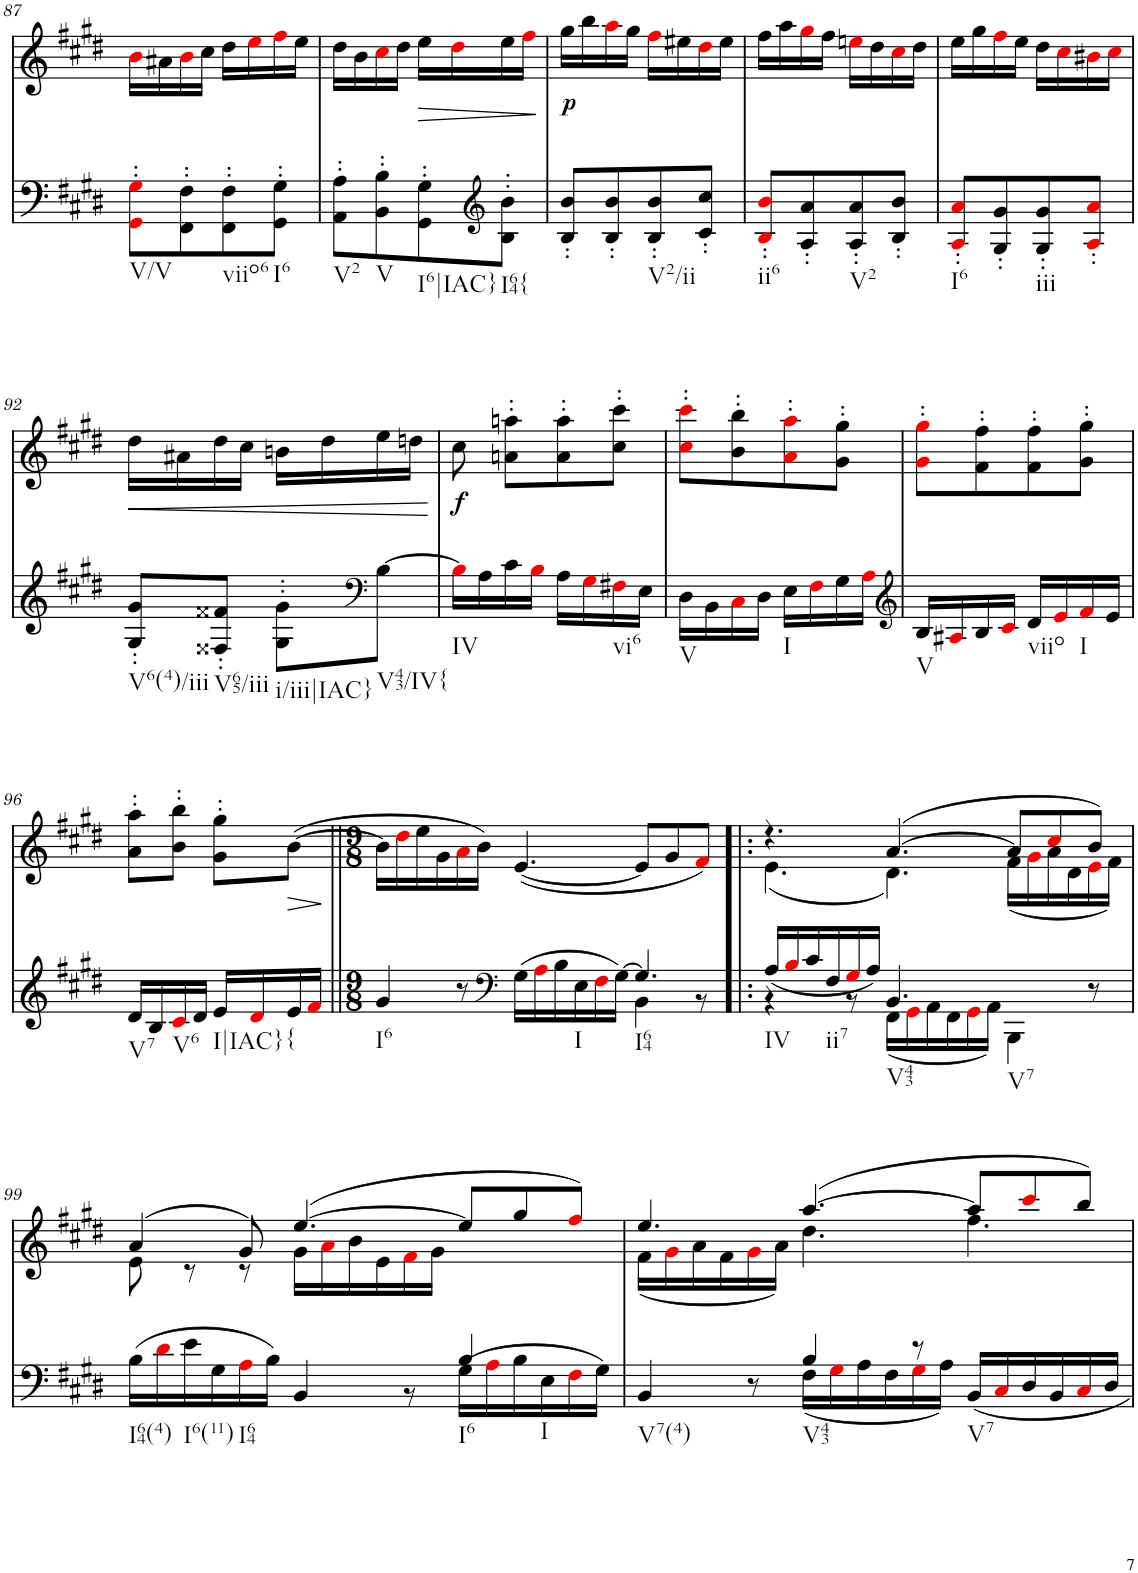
**kern	**kern	**text	**dynam
*part2	*part1	*part1	*part1
*staff2	*staff1	*staff1	*staff1
*I"Piano	*I"Piano	*	*
*I'Pno	*I'Pno	*	*
!!LO:PB:g=z
*clefF4	*clefG2	*	*
*k[f#c#g#d#]	*k[f#c#g#d#]	*	*
*E:	*E:	*	*
*M2/4	*M2/4	*	*
=87	=87	=87	=87
!LO:TX:b:t=V/V	!	!	!
8GG#i\' 8G#i\'L	16bi\LL	.	.
.	16a#X\	.	.
8FF#\' 8F#\'	16bi\	.	.
.	16cc#\JJ	.	.
!LO:TX:b:t=viio6	!	!	!
8FF#\' 8F#\'	16dd#\LL	.	.
.	16eei\	.	.
!LO:TX:b:t=I6	!	!	!
8GG#\' 8G#\'J	16ff#i\	.	.
.	16ee\JJ	.	.
=88	=88	=88	=88
!LO:TX:b:t=V2	!	!	!
8AA\' 8A\'L	16dd#\LL	.	.
.	16b\	.	.
!LO:TX:b:t=V	!	!	!
8BB\' 8B\'	16cc#i\	.	.
.	16dd#\JJ	.	.
!LO:TX:b:t=I6|IAC}	!	!	!
!	!	!	!LO:HP:b
8GG#\' 8G#\'	16ee\LL	.	>
.	16dd#i\	.	.
*clefG2	*	*	*
!LO:TX:b:t=I64{	!	!	!
8B\' 8b\'J	16ee\	.	.
.	16ff#i\JJ	.	.
.	.	.	]
=89	=89	=89	=89
!	!	!LO:LY:b	!
8B/' 8b/'L	16gg#\LL	.	.
.	16bb\	.	.
8B/' 8b/'	16aai\	.	.
.	16gg#\JJ	.	.
!LO:TX:b:t=V2/ii	!	!	!
8B/' 8b/'	16ff#i\LL	.	.
.	16ee#X\	.	.
8c#/' 8cc#/'J	16dd#i\	.	.
.	16ee#\JJ	.	.
=90	=90	=90	=90
!LO:TX:b:t=ii6	!	!	!
8Bi/' 8bi/'L	16ff#\LL	.	.
.	16aa\	.	.
8A/' 8a/'	16gg#i\	.	.
.	16ff#\JJ	.	.
!LO:TX:b:t=V2	!	!	!
8A/' 8a/'	16eeni\LL	.	.
.	16dd#\	.	.
8B/' 8b/'J	16cc#i\	.	.
.	16dd#\JJ	.	.
=91	=91	=91	=91
!LO:TX:b:t=I6	!	!	!
8Ai/' 8ai/'L	16ee\LL	.	.
.	16gg#\	.	.
8G#/' 8g#/'	16ff#i\	.	.
.	16ee\JJ	.	.
!LO:TX:b:t=iii	!	!	!
8G#/' 8g#/'	16dd#\LL	.	.
.	16cc#i\	.	.
8Ai/' 8ai/'J	16b#Xi\	.	.
.	16cc#i\JJ	.	.
!!LO:LB:g=z
=92	=92	=92	=92
!LO:TX:b:t=V6(4)/iii	!	!	!
!	!	!	!LO:HP:b
8G#/' 8g#/'L	16dd#\LL	.	<
.	16a#X\	.	.
!LO:TX:b:t=V65/iii	!	!	!
8F##X/' 8f##X/'J	16dd#\	.	.
.	16cc#\JJ	.	.
!LO:TX:b:t=i/iii|IAC}	!	!	!
8G#\' 8g#\'L	16bn\LL	.	.
.	16dd#\	.	.
*clefF4	*	*	*
!LO:TX:b:t=V43/IV{	!	!	!
[8B\J	16ee\	.	.
.	16ddn\JJ	.	.
.	.	.	[
=93	=93	=93	=93
!LO:TX:b:t=IV	!	!	!
!	!	!LO:LY:b	!
16Bi\LL]	8cc#\	.	.
16A\	.	.	.
16c#\	8an\' 8aan\'L	.	.
16Bi\JJ	.	.	.
16A\LL	8a\' 8aa\'	.	.
16G#i\	.	.	.
!LO:TX:b:t=vi6	!	!	!
16F#Xi\	8cc#\' 8ccc#\'J	.	.
16E\JJ	.	.	.
=94	=94	=94	=94
!LO:TX:b:t=V	!	!	!
16D#\LL	8cc#i\' 8ccc#i\'L	.	.
16BB\	.	.	.
16C#i\	8b\' 8bb\'	.	.
16D#\JJ	.	.	.
!LO:TX:b:t=I	!	!	!
16E\LL	8ai\' 8aai\'	.	.
16F#i\	.	.	.
16G#\	8g#\' 8gg#\'J	.	.
16Ai\JJ	.	.	.
=95	=95	=95	=95
*clefG2	*	*	*
!LO:TX:b:t=V	!	!	!
16B/LL	8g#i\' 8gg#i\'L	.	.
16A#Xi/	.	.	.
16B/	8f#\' 8ff#\'	.	.
16c#i/JJ	.	.	.
!LO:TX:b:t=viio	!	!	!
16d#/LL	8f#\' 8ff#\'	.	.
16ei/	.	.	.
!LO:TX:b:t=I	!	!	!
16f#i/	8g#\' 8gg#\'J	.	.
16e/JJ	.	.	.
!!LO:LB:g=z
=96	=96	=96	=96
!LO:TX:b:t=V7	!	!	!
16d#/LL	8a\' 8aa\'L	.	.
16B/	.	.	.
!LO:TX:b:t=V6	!	!	!
16c#i/	8b\' 8bb\'J	.	.
16d#/JJ	.	.	.
!LO:TX:b:t=I|IAC}	!	!	!
16e/LL	8g#\' 8gg#\'L	.	.
16d#i/	.	.	.
!LO:TX:b:t={	!	!	!
!	!	!	!LO:HP:b
16e/	([8b\J	.	>
16f#i/JJ	.	.	.
.	.	.	]
=97||	=97||	=97||	=97||
*M9/8	*M9/8	*	*
*^	*	*	*
!LO:TX:b:t=I6	!	!	!	!
4g#/	2.ryy	16b\LL]	.	.
.	.	16dd#i\	.	.
.	.	16ee\	.	.
.	.	16g#\	.	.
8r	.	16ai\	.	.
.	.	16b\JJ)	.	.
*clefF4	*	*	*	*
(>16G#\LL	.	([4.e/	.	.
16Ai\	.	.	.	.
16B\	.	.	.	.
!LO:TX:b:t=I	!	!	!	!
16E\	.	.	.	.
16F#i\	.	.	.	.
[>16G#\JJ)	.	.	.	.
!LO:TX:b:t=I64	!	!	!	!
4.G#/]	4BB\	8e/L]	.	.
.	.	8g#/	.	.
.	8r	8f#i/J)	.	.
=98!|:	=98!|:	=98!|:	=98!|:	=98!|:
*	*	*^	*	*
!LO:TX:b:t=IV	!	!	!	!	!
(<16A/LL	4r	4.r	(4.e\	.	.
16Bi/	.	.	.	.	.
16c#/	.	.	.	.	.
!LO:TX:b:t=ii7	!	!	!	!	!
16F#/	.	.	.	.	.
16G#i/	8r	.	.	.	.
16A/JJ)	.	.	.	.	.
!LO:TX:b:t=V43	!	!	!	!	!
4.BB/	(16FF#\LL	([4.a/	4.d#\)	.	.
.	16GG#i\	.	.	.	.
.	16AA\	.	.	.	.
.	16FF#\	.	.	.	.
.	16GG#i\	.	.	.	.
.	16AA\JJ)	.	.	.	.
!LO:TX:b:t=V7	!	!	!	!	!
4BBB\	4.ryy	8a/L]	(16f#\LL	.	.
.	.	.	16g#i\	.	.
.	.	8cc#i/	16a\	.	.
.	.	.	16d#\	.	.
8r	.	8b/J)	16ei\	.	.
.	.	.	16f#\JJ)	.	.
!!LO:LB:g=z	!!
=99	=99	=99	=99	=99	=99
!LO:TX:b:t=I64(4)	!	!	!	!	!
(>16B\LL	4.ryy	(4a/	8e\	.	.
16d#i\	.	.	.	.	.
!LO:TX:b:t=I6(11)	!	!	!	!	!
16e\	.	.	8r	.	.
16G#\	.	.	.	.	.
!LO:TX:b:t=I64	!	!	!	!	!
16Ai\	.	8g#/)	8r	.	.
16B\JJ)	.	.	.	.	.
4.ryy	4BB/	([4.ee/	16g#\LL	.	.
.	.	.	16ai\	.	.
.	.	.	16b\	.	.
.	.	.	16e\	.	.
.	8r	.	16f#i\	.	.
.	.	.	16g#\JJ	.	.
!LO:TX:b:t=I6	!	!	!	!	!
(16G#\LL	4B/	8ee/L]	4.ryy	.	.
16Ai\	.	.	.	.	.
16B\	.	8gg#/	.	.	.
!LO:TX:b:t=I	!	!	!	!	!
16E\	.	.	.	.	.
16F#i\	8ryy	8ff#i/J)	.	.	.
16G#\JJ)	.	.	.	.	.
=100	=100	=100	=100	=100	=100
!LO:TX:b:t=V7(4)	!	!	!	!	!
4BB/	4.ryy	4.ee/	(16f#\LL	.	.
.	.	.	16g#i\	.	.
.	.	.	16a\	.	.
.	.	.	16f#\	.	.
8r	.	.	16g#i\	.	.
.	.	.	16a\JJ)	.	.
!LO:TX:b:t=V43	!	!	!	!	!
4B/	(16F#\LL	([4.aa/	4.dd#\	.	.
.	16G#i\	.	.	.	.
.	16A\	.	.	.	.
.	16F#\	.	.	.	.
8r	16G#i\	.	.	.	.
.	16A\JJ)	.	.	.	.
!LO:TX:b:t=V7	!	!	!	!	!
4.ryy	16BB/LL	8aa/L]	4.ff#\	.	.
.	16C#i/	.	.	.	.
.	16D#/	8ccc#i/	.	.	.
.	16BB/	.	.	.	.
.	16C#i/	8bb/J)	.	.	.
.	16D#/JJ	.	.	.	.
*v	*v	*	*	*	*
*	*v	*v	*	*
=	=	=	=
*-	*-	*-	*-
